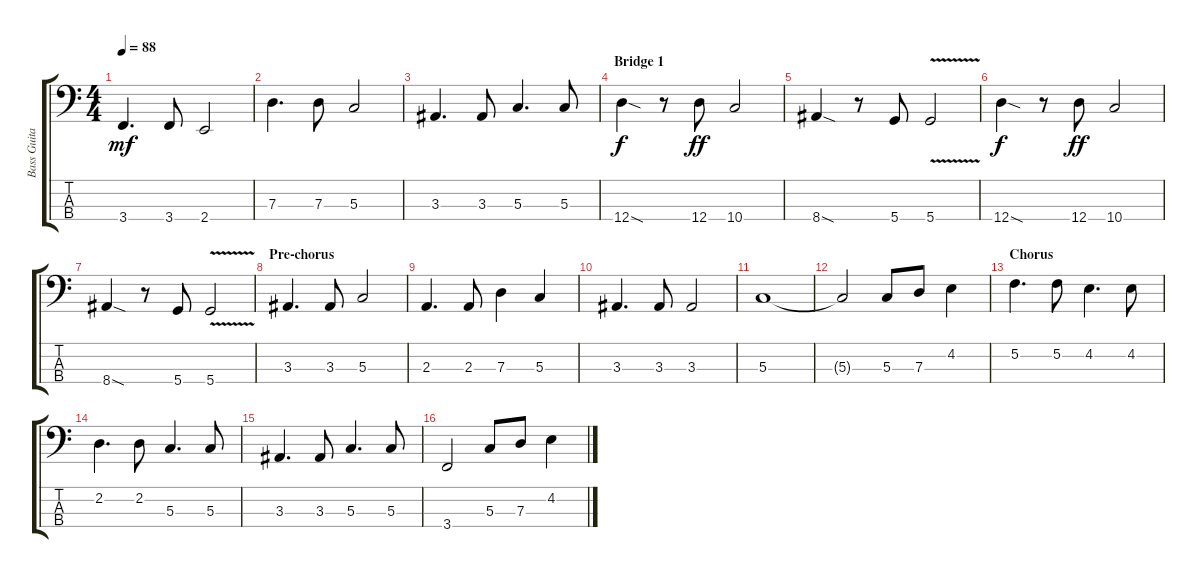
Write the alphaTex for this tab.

\track ("Bass Guitar" "Bass Guita") {instrument electricbassfinger}
\staff {score tabs}
\tuning (F2 C2 G1 D1) {hide}
\ts (4 4)
\tempo 88
\clef f4
\ks c
3.4.4{d dy mf} 3.4.8 2.4.2 |
7.3.4{d} 7.3.8 5.3.2 |
3.3.4{d} 3.3.8 5.3.4{d} 5.3.8 |
\section ("" "Bridge 1")
12.4{sod}.4{dy f} r.8 12.4.8{dy ff} 10.4.2 |
8.4{sod}.4 r.8 5.4.8 5.4{v}.2 |
12.4{sod}.4{dy f} r.8 12.4.8{dy ff} 10.4.2 |
8.4{sod}.4 r.8 5.4.8 5.4{v}.2 |
\section ("" "Pre-chorus")
3.3.4{d} 3.3.8 5.3.2 |
2.3.4{d} 2.3.8 7.3.4 5.3.4 |
3.3.4{d} 3.3.8 3.3.2 |
5.3.1 |
5.3{t}.2 5.3.8 7.3.8 4.2.4 |
\section ("" "Chorus")
5.2.4{d} 5.2.8 4.2.4{d} 4.2.8 |
2.2.4{d} 2.2.8 5.3.4{d} 5.3.8 |
3.3.4{d} 3.3.8 5.3.4{d} 5.3.8 |
3.4.2 5.3.8 7.3.8 4.2.4
